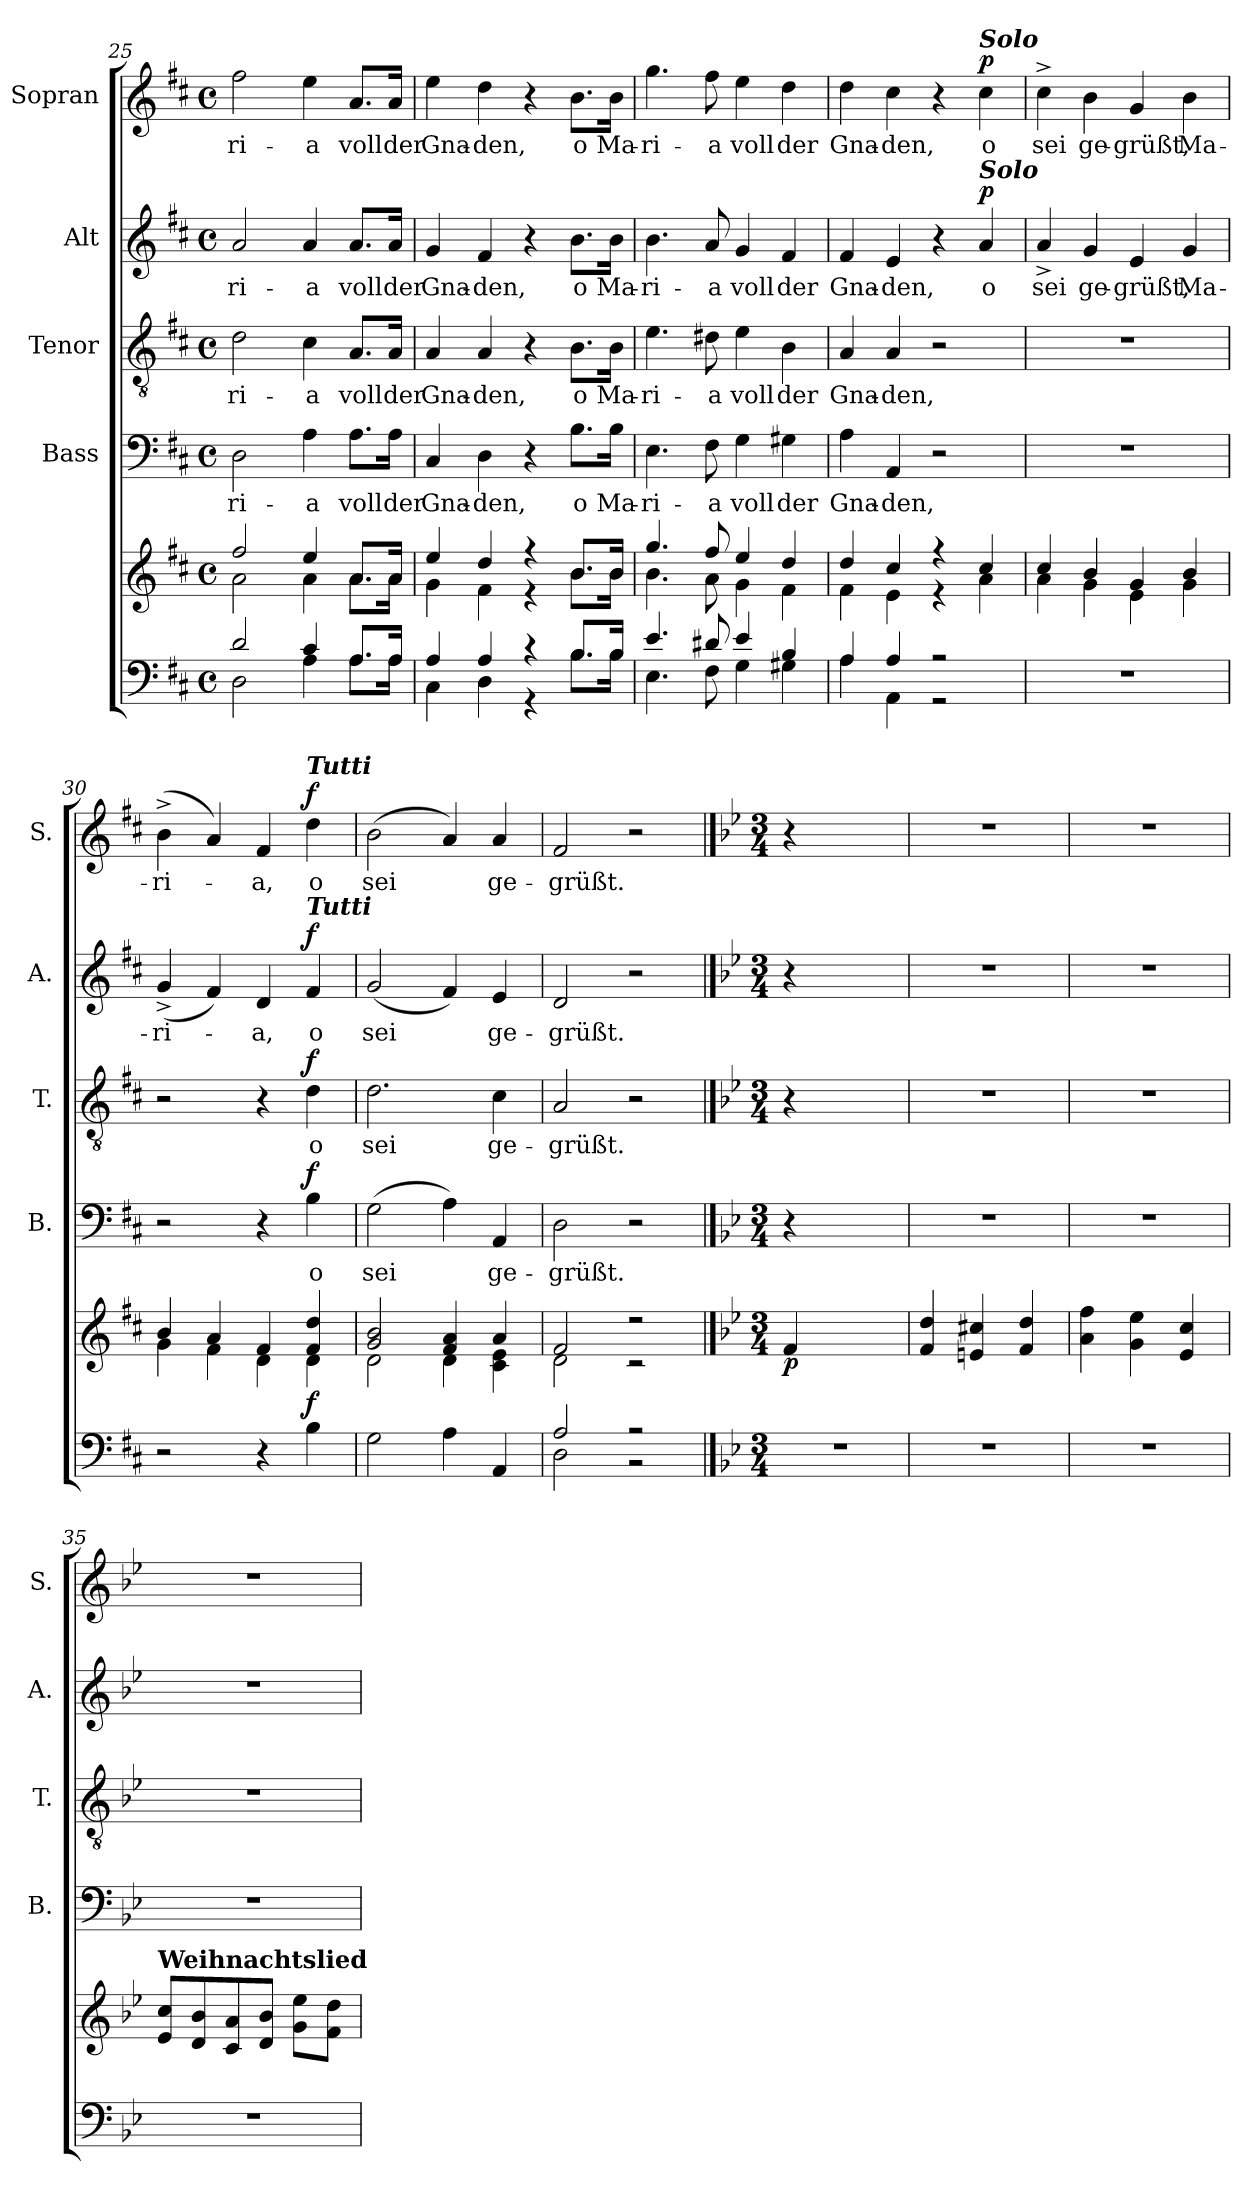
**kern	**kern	**dynam	**kern	**text	**dynam	**kern	**text	**dynam	**kern	**text	**dynam	**kern	**text	**dynam
*part5	*part5	*part5	*part4	*part4	*part4	*part3	*part3	*part3	*part2	*part2	*part2	*part1	*part1	*part1
*staff6	*staff5	*staff5/6	*staff4	*staff4	*staff4	*staff3	*staff3	*staff3	*staff2	*staff2	*staff2	*staff1	*staff1	*staff1
*	*	*	*I"Bass	*	*	*I"Tenor	*	*	*I"Alt	*	*	*I"Sopran	*	*
*	*	*	*I'B.	*	*	*I'T.	*	*	*I'A.	*	*	*I'S.	*	*
*clefF4	*clefG2	*	*clefF4	*	*	*clefGv2	*	*	*clefG2	*	*	*clefG2	*	*
*k[f#c#]	*k[f#c#]	*	*k[f#c#]	*	*	*k[f#c#]	*	*	*k[f#c#]	*	*	*k[f#c#]	*	*
*D:	*D:	*	*D:	*	*	*D:	*	*	*D:	*	*	*D:	*	*
*M4/4	*M4/4	*	*M4/4	*	*	*M4/4	*	*	*M4/4	*	*	*M4/4	*	*
*met(c)	*met(c)	*	*met(c)	*	*	*met(c)	*	*	*met(c)	*	*	*met(c)	*	*
=25	=25	=25	=25	=25	=25	=25	=25	=25	=25	=25	=25	=25	=25	=25
*^	*^	*	*	*	*	*	*	*	*	*	*	*	*	*
!	!	!	!	!	!	!LO:LY:b	!	!	!LO:LY:b	!	!	!LO:LY:b	!	!	!LO:LY:b	!
2d/	2D\	2ff#/	2a\	.	2D\	-ri-	.	2d\	-ri-	.	2a/	-ri-	.	2ff#\	-ri-	.
!	!	!	!	!	!	!LO:LY:b	!	!	!LO:LY:b	!	!	!LO:LY:b	!	!	!LO:LY:b	!
4c#/	4A\	4ee/	4a\	.	4A\	-a	.	4c#\	-a	.	4a/	-a	.	4ee\	-a	.
!	!	!	!	!	!	!LO:LY:b	!	!	!LO:LY:b	!	!	!LO:LY:b	!	!	!LO:LY:b	!
8.A/L	8.A\L	8.a/L	8.a\L	.	8.A\L	voll	.	8.A/L	voll	.	8.a/L	voll	.	8.a/L	voll	.
!	!	!	!	!	!	!LO:LY:b	!	!	!LO:LY:b	!	!	!LO:LY:b	!	!	!LO:LY:b	!
16A/Jk	16A\Jk	16a/Jk	16a\Jk	.	16A\Jk	der	.	16A/Jk	der	.	16a/Jk	der	.	16a/Jk	der	.
=26	=26	=26	=26	=26	=26	=26	=26	=26	=26	=26	=26	=26	=26	=26	=26	=26
!	!	!	!	!	!	!LO:LY:b	!	!	!LO:LY:b	!	!	!LO:LY:b	!	!	!LO:LY:b	!
4A/	4C#\	4ee/	4g\	.	4C#/	Gna-	.	4A/	Gna-	.	4g/	Gna-	.	4ee\	Gna-	.
!	!	!	!	!	!	!LO:LY:b	!	!	!LO:LY:b	!	!	!LO:LY:b	!	!	!LO:LY:b	!
4A/	4D\	4dd/	4f#\	.	4D\	-den,	.	4A/	-den,	.	4f#/	-den,	.	4dd\	-den,	.
4r	4r	4r	4r	.	4r	.	.	4r	.	.	4r	.	.	4r	.	.
!	!	!	!	!	!	!LO:LY:b	!	!	!LO:LY:b	!	!	!LO:LY:b	!	!	!LO:LY:b	!
8.B/L	8.B\L	8.b/L	8.b\L	.	8.B\L	o	.	8.B\L	o	.	8.b\L	o	.	8.b\L	o	.
!	!	!	!	!	!	!LO:LY:b	!	!	!LO:LY:b	!	!	!LO:LY:b	!	!	!LO:LY:b	!
16B/Jk	16B\Jk	16b/Jk	16b\Jk	.	16B\Jk	Ma-	.	16B\Jk	Ma-	.	16b\Jk	Ma-	.	16b\Jk	Ma-	.
!!LO:PB:g=z
=27	=27	=27	=27	=27	=27	=27	=27	=27	=27	=27	=27	=27	=27	=27	=27	=27
!	!	!	!	!	!	!LO:LY:b	!	!	!LO:LY:b	!	!	!LO:LY:b	!	!	!LO:LY:b	!
4.e/	4.E\	4.gg/	4.b\	.	4.E\	-ri-	.	4.e\	-ri-	.	4.b\	-ri-	.	4.gg\	-ri-	.
!	!	!	!	!	!	!LO:LY:b	!	!	!LO:LY:b	!	!	!LO:LY:b	!	!	!LO:LY:b	!
8d#X/	8F#\	8ff#/	8a\	.	8F#\	-a	.	8d#X\	-a	.	8a/	-a	.	8ff#\	-a	.
!	!	!	!	!	!	!LO:LY:b	!	!	!LO:LY:b	!	!	!LO:LY:b	!	!	!LO:LY:b	!
4e/	4G\	4ee/	4g\	.	4G\	voll	.	4e\	voll	.	4g/	voll	.	4ee\	voll	.
!	!	!	!	!	!	!LO:LY:b	!	!	!LO:LY:b	!	!	!LO:LY:b	!	!	!LO:LY:b	!
4B/	4G#X\	4dd/	4f#\	.	4G#X\	der	.	4B\	der	.	4f#/	der	.	4dd\	der	.
=28	=28	=28	=28	=28	=28	=28	=28	=28	=28	=28	=28	=28	=28	=28	=28	=28
!	!	!	!	!	!	!LO:LY:b	!	!	!LO:LY:b	!	!	!LO:LY:b	!	!	!LO:LY:b	!
4A/	4A\	4dd/	4f#\	.	4A\	Gna-	.	4A/	Gna-	.	4f#/	Gna-	.	4dd\	Gna-	.
!	!	!	!	!	!	!LO:LY:b	!	!	!LO:LY:b	!	!	!LO:LY:b	!	!	!LO:LY:b	!
4A/	4AA\	4cc#/	4e\	.	4AA/	-den,	.	4A/	-den,	.	4e/	-den,	.	4cc#\	-den,	.
2r	2r	4r	4r	.	2r	.	.	2r	.	.	4r	.	.	4r	.	.
!	!	!	!	!	!	!	!	!	!	!	!	!	!	!LO:TX:a:Bi:t=Solo	!	!
!	!	!	!	!	!	!	!	!	!	!	!LO:TX:a:Bi:t=Solo	!	!	!	!	!
!	!	!	!	!	!	!	!	!	!	!	!	!LO:LY:b	!LO:DY:a	!	!LO:LY:b	!LO:DY:a
.	.	4cc#/	4a\	.	.	.	.	.	.	.	4a/	o	p	4cc#\	o	p
*v	*v	*	*	*	*	*	*	*	*	*	*	*	*	*	*	*
=29	=29	=29	=29	=29	=29	=29	=29	=29	=29	=29	=29	=29	=29	=29	=29
!	!	!	!	!	!	!	!	!	!	!	!LO:LY:b	!	!	!LO:LY:b	!
1r	4cc#/	4a\	.	1r	.	.	1r	.	.	4a^>/	sei	.	4cc#^>\	sei	.
!	!	!	!	!	!	!	!	!	!	!	!LO:LY:b	!	!	!LO:LY:b	!
.	4b/	4g\	.	.	.	.	.	.	.	4g/	ge-	.	4b\	ge-	.
!	!	!	!	!	!	!	!	!	!	!	!LO:LY:b	!	!	!LO:LY:b	!
.	4g/	4e\	.	.	.	.	.	.	.	4e/	-grüßt,	.	4g/	-grüßt,	.
!	!	!	!	!	!	!	!	!	!	!	!LO:LY:b	!	!	!LO:LY:b	!
.	4b/	4g\	.	.	.	.	.	.	.	4g/	Ma-	.	4b\	Ma-	.
=30	=30	=30	=30	=30	=30	=30	=30	=30	=30	=30	=30	=30	=30	=30	=30
!	!	!	!	!	!	!	!	!	!	!	!LO:LY:b	!	!	!LO:LY:b	!
2r	4b/	4g\	.	2r	.	.	2r	.	.	(<4g^>/	-ri-	.	(>4b^>\	-ri-	.
.	4a/	4f#\	.	.	.	.	.	.	.	4f#/)	.	.	4a/)	.	.
!	!	!	!	!	!	!	!	!	!	!	!LO:LY:b	!	!	!LO:LY:b	!
4r	4f#/	4d\	.	4r	.	.	4r	.	.	4d/	-a,	.	4f#/	-a,	.
!	!	!	!	!	!	!	!	!	!	!	!	!	!LO:TX:a:Bi:t=Tutti	!	!
!	!	!	!	!	!	!	!	!	!	!LO:TX:a:Bi:t=Tutti	!	!	!	!	!
!	!	!	!LO:DY:b	!	!LO:LY:b	!LO:DY:a	!	!LO:LY:b	!LO:DY:a	!	!LO:LY:b	!LO:DY:a	!	!LO:LY:b	!LO:DY:a
4B\	4f#/ 4dd/	4d\	f	4B\	o	f	4d\	o	f	4f#/	o	f	4dd\	o	f
=31	=31	=31	=31	=31	=31	=31	=31	=31	=31	=31	=31	=31	=31	=31	=31
!	!	!	!	!	!LO:LY:b	!	!	!LO:LY:b	!	!	!LO:LY:b	!	!	!LO:LY:b	!
2G\	2g/ 2b/	2d\	.	(>2G\	sei	.	2.d\	sei	.	(<2g/	sei	.	(>2b\	sei	.
4A\	4f#/ 4a/	4d\	.	4A\)	.	.	.	.	.	4f#/)	.	.	4a/)	.	.
!	!	!	!	!	!LO:LY:b	!	!	!LO:LY:b	!	!	!LO:LY:b	!	!	!LO:LY:b	!
4AA/	4a/	4c#\ 4e\	.	4AA/	ge-	.	4c#\	ge-	.	4e/	ge-	.	4a/	ge-	.
=32	=32	=32	=32	=32	=32	=32	=32	=32	=32	=32	=32	=32	=32	=32	=32
*^	*	*	*	*	*	*	*	*	*	*	*	*	*	*	*
!	!	!	!	!	!	!LO:LY:b	!	!	!LO:LY:b	!	!	!LO:LY:b	!	!	!LO:LY:b	!
2A/	2D\	2f#/	2d\	.	2D\	-grüßt.	.	2A/	-grüßt.	.	2d/	-grüßt.	.	2f#/	-grüßt.	.
2r	2r	2r	2r	.	2r	.	.	2r	.	.	2r	.	.	2r	.	.
*v	*v	*	*	*	*	*	*	*	*	*	*	*	*	*	*	*
*	*v	*v	*	*	*	*	*	*	*	*	*	*	*	*	*
!!LO:LB:g=z
==32X1	==32X1	==32X1	==32X1	==32X1	==32X1	==32X1	==32X1	==32X1	==32X1	==32X1	==32X1	==32X1	==32X1	==32X1
*k[b-e-]	*k[b-e-]	*	*k[b-e-]	*	*	*k[b-e-]	*	*	*k[b-e-]	*	*	*k[b-e-]	*	*
*B-:	*B-:	*	*B-:	*	*	*B-:	*	*	*B-:	*	*	*B-:	*	*
*M3/4	*M3/4	*	*M3/4	*	*	*M3/4	*	*	*M3/4	*	*	*M3/4	*	*
*^	*^	*	*	*	*	*	*	*	*	*	*	*	*	*
!	!	!LO:TX:a:Bi:t=Moderato	!	!	!	!	!	!	!	!	!	!	!	!	!	!
!	!	!	!	!LO:DY:b	!	!	!	!	!	!	!	!	!	!	!	!
*v	*v	*	*	*	*	*	*	*	*	*	*	*	*	*	*	*
*	*v	*v	*	*	*	*	*	*	*	*	*	*	*	*	*
2.r	4f/	p	4r	.	.	4r	.	.	4r	.	.	4r	.	.
.	2ryy	.	2ryy	.	.	2ryy	.	.	2ryy	.	.	2ryy	.	.
=33	=33	=33	=33	=33	=33	=33	=33	=33	=33	=33	=33	=33	=33	=33
2.r	4f/ 4dd/	.	2.r	.	.	2.r	.	.	2.r	.	.	2.r	.	.
.	4en/ 4cc#X/	.	.	.	.	.	.	.	.	.	.	.	.	.
.	4f/ 4dd/	.	.	.	.	.	.	.	.	.	.	.	.	.
=34	=34	=34	=34	=34	=34	=34	=34	=34	=34	=34	=34	=34	=34	=34
2.r	4a\ 4ff\	.	2.r	.	.	2.r	.	.	2.r	.	.	2.r	.	.
.	4g\ 4ee-\	.	.	.	.	.	.	.	.	.	.	.	.	.
.	4e-/ 4cc/	.	.	.	.	.	.	.	.	.	.	.	.	.
=35	=35	=35	=35	=35	=35	=35	=35	=35	=35	=35	=35	=35	=35	=35
!	!LO:TX:a:B:t=Weihnachtslied	!	!	!	!	!	!	!	!	!	!	!	!	!
2.r	8e-/ 8cc/L	.	2.r	.	.	2.r	.	.	2.r	.	.	2.r	.	.
.	8d/ 8b-/	.	.	.	.	.	.	.	.	.	.	.	.	.
.	8c/ 8a/	.	.	.	.	.	.	.	.	.	.	.	.	.
.	8d/ 8b-/J	.	.	.	.	.	.	.	.	.	.	.	.	.
.	8g\ 8ee-\L	.	.	.	.	.	.	.	.	.	.	.	.	.
.	8f\ 8dd\J	.	.	.	.	.	.	.	.	.	.	.	.	.
=	=	=	=	=	=	=	=	=	=	=	=	=	=	=
*-	*-	*-	*-	*-	*-	*-	*-	*-	*-	*-	*-	*-	*-	*-
